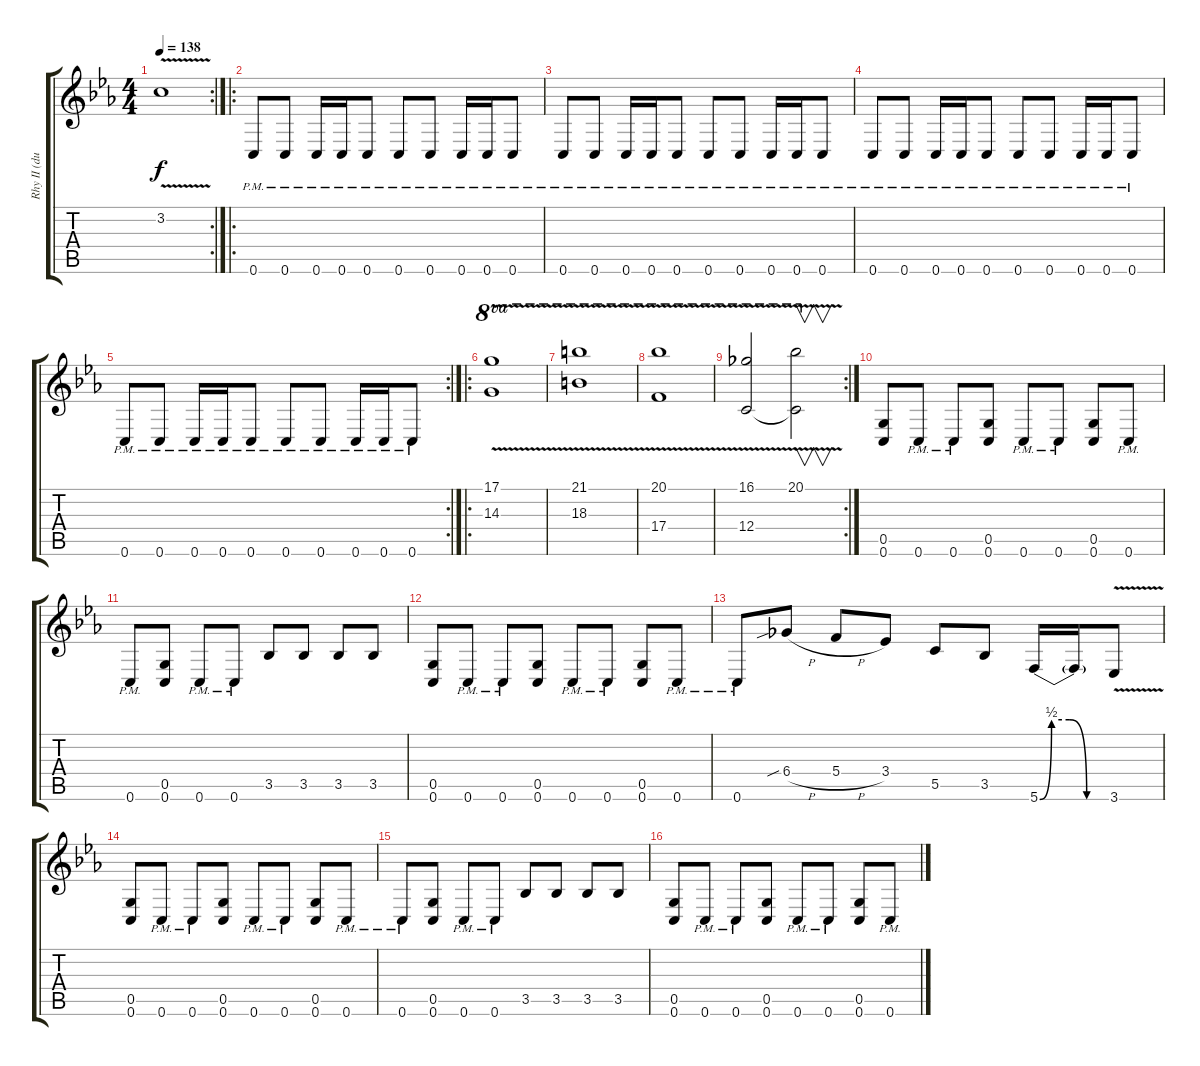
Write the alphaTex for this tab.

\track ("Rhy II (dub)" "Rhy II (du") {instrument distortionguitar}
\staff {score tabs}
\tuning (D4 A3 F3 C3 G2 C2) {hide}
\rc 2
\ts (4 4)
\tempo 138
\clef g2
\ks eb
3.2{v}.1{dy f} |
\ro
0.6{pm}.8 0.6{pm}.8 0.6{pm}.16 0.6{pm}.16 0.6{pm}.8 0.6{pm}.8 0.6{pm}.8 0.6{pm}.16 0.6{pm}.16 0.6{pm}.8 |
0.6{pm}.8 0.6{pm}.8 0.6{pm}.16 0.6{pm}.16 0.6{pm}.8 0.6{pm}.8 0.6{pm}.8 0.6{pm}.16 0.6{pm}.16 0.6{pm}.8 |
0.6{pm}.8 0.6{pm}.8 0.6{pm}.16 0.6{pm}.16 0.6{pm}.8 0.6{pm}.8 0.6{pm}.8 0.6{pm}.16 0.6{pm}.16 0.6{pm}.8 |
\rc 2
0.6{pm}.8 0.6{pm}.8 0.6{pm}.16 0.6{pm}.16 0.6{pm}.8 0.6{pm}.8 0.6{pm}.8 0.6{pm}.16 0.6{pm}.16 0.6{pm}.8 |
\ro
(17.1{v} 14.3{v}).1{ot 8va} |
(21.1{v} 18.3{v}).1{ot 8va} |
(20.1{v} 17.4{v}).1{ot 8va} |
\rc 2
(16.1{v} 12.4{v}).2{ot 8va} (20.1 12.4{t}).2{v ot 8va} |
(0.5 0.6).8 0.6{pm}.8 0.6{pm}.8 (0.5 0.6).8 0.6{pm}.8 0.6{pm}.8 (0.5 0.6).8 0.6{pm}.8 |
0.6{pm}.8 (0.5 0.6).8 0.6{pm}.8 0.6{pm}.8 3.5.8 3.5.8 3.5.8 3.5.8 |
(0.5 0.6).8 0.6{pm}.8 0.6{pm}.8 (0.5 0.6).8 0.6{pm}.8 0.6{pm}.8 (0.5 0.6).8 0.6{pm}.8 |
0.6{pm}.8 6.4{sib h}.8 5.4{h}.8 3.4.8 5.5.8 3.5.8 5.6{be (custom 0 0 10 2 25 2 40 0 60 0)}.16 5.6{t}.16 3.6{v}.8 |
(0.5 0.6).8 0.6{pm}.8 0.6{pm}.8 (0.5 0.6).8 0.6{pm}.8 0.6{pm}.8 (0.5 0.6).8 0.6{pm}.8 |
0.6{pm}.8 (0.5 0.6).8 0.6{pm}.8 0.6{pm}.8 3.5.8 3.5.8 3.5.8 3.5.8 |
(0.5 0.6).8 0.6{pm}.8 0.6{pm}.8 (0.5 0.6).8 0.6{pm}.8 0.6{pm}.8 (0.5 0.6).8 0.6{pm}.8
